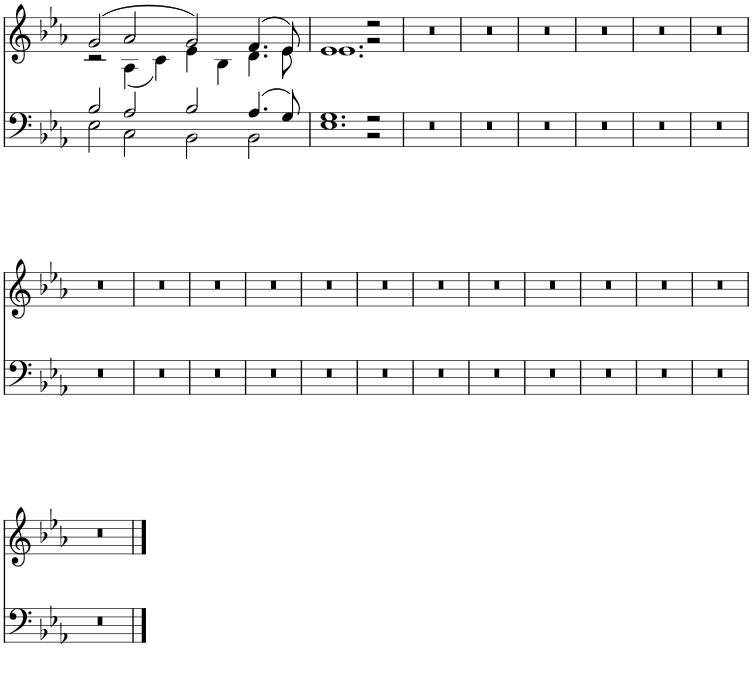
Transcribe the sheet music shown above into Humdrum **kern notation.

**kern	**kern
*part1	*part1
*staff2	*staff1
*I"Piano	*
*I'Pno	*
!!LO:PB:g=z
*clefF4	*clefG2
*k[b-e-a-]	*k[b-e-a-]
*M4/2	*M4/2
=13	=13
*^	*^
2B-/	2E-\	(2g/	2r
2A-/	2C\	2a-/	(4A-\
.	.	.	4c\)
2B-/	2BB-\	2g/)	4e-\
.	.	.	4B-\
4.A-/	2BB-\	(4.f/	4.d\
8G/	.	8e-/)	8e-\
=14	=14	=14	=14
1.G	1.E-	1.e-	1.e-
2r	2r	2r	2r
*v	*v	*	*
*	*v	*v
=15	=15
0r	0r
=16	=16
0r	0r
=17	=17
0r	0r
=18	=18
0r	0r
=19	=19
0r	0r
=20	=20
0r	0r
!!LO:LB:g=z
=21	=21
0r	0r
=22	=22
0r	0r
=23	=23
0r	0r
=24	=24
0r	0r
=25	=25
0r	0r
=26	=26
0r	0r
=27	=27
0r	0r
=28	=28
0r	0r
=29	=29
0r	0r
=30	=30
0r	0r
=31	=31
0r	0r
=32	=32
0r	0r
!!LO:LB:g=z
=33	=33
0r	0r
==	==
*-	*-
